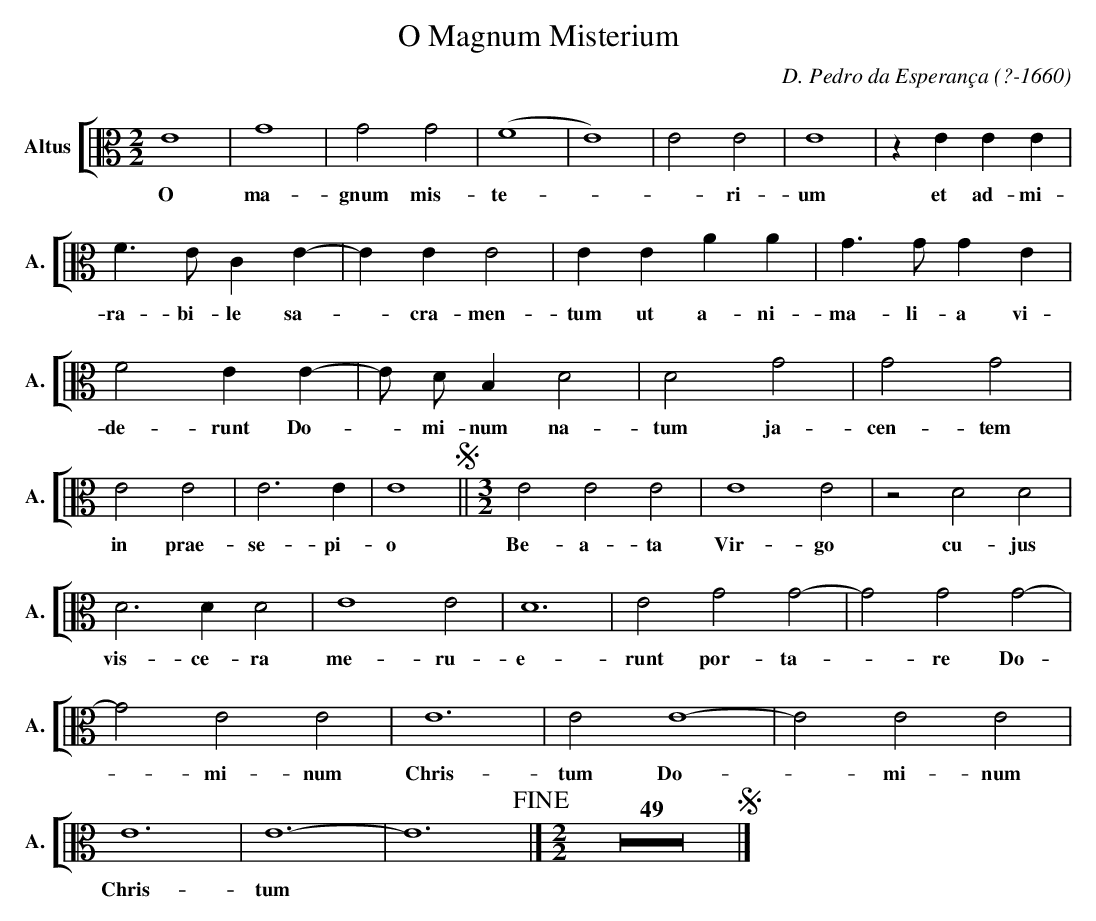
X:1
T:O Magnum Misterium
C:D. Pedro da Esperan\,ca (?-1660)
M:2/2
L:1/2
K:C
V: 6 clef=alto name="Altus" sname="A."
%%staves [ 6 ]
   E2|G2| GG|(F2|E2)|EE|E2|\
w:O ma-gnum mis-te---ri-um
   z/E/ E/ E/ | F/ >E/ C/ E/- | E/ E/E|E/ E/ A/ A/ | G/> G/ G/ E/ | F E/ E/- | E// D// B,/ D | DG|GG|EE |E>E| E2  !segno!|| \
w: et ad-mi-ra-bi-le sa--cra-men-tum ut a-ni-ma-li-a vi-de-runt Do--mi-num na-tum ja-cen-tem in prae-se-pi-o
   [M:3/2] EEE| E2E| zDD| D>DD | E2E| D3 |EGG-|GGG-|GEE|E3|EE2|-EEE|E3|E3-| E3 !fine!|] \
w: Be-a-ta Vir-go cu-jus vis-ce-ra me-ru-e-runt por-ta--re Do--mi-num Chris-tum Do--mi-num Chris-tum
   [M:2/2] Z49  !segno! |] \
